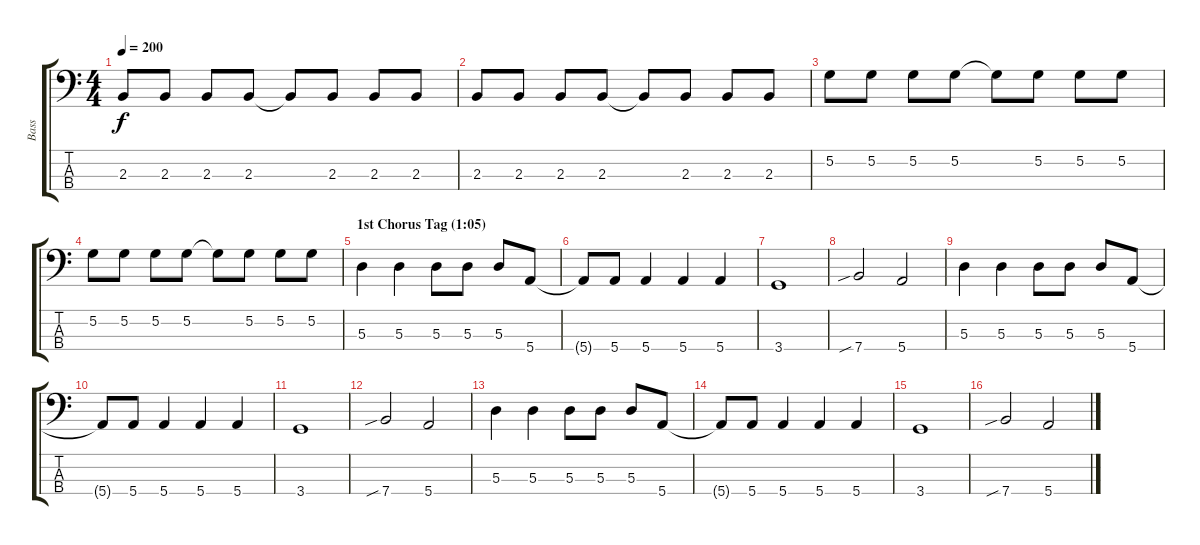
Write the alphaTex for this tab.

\track ("Bass" "Bass") {instrument electricbassfinger}
\staff {score tabs}
\tuning (G2 D2 A1 E1) {hide}
\ts (4 4)
\tempo 200
\clef f4
\ks c
2.3.8{dy f} 2.3.8 2.3.8 2.3.8 2.3{t}.8 2.3.8 2.3.8 2.3.8 |
2.3.8 2.3.8 2.3.8 2.3.8 2.3{t}.8 2.3.8 2.3.8 2.3.8 |
5.2.8 5.2.8 5.2.8 5.2.8 5.2{t}.8 5.2.8 5.2.8 5.2.8 |
5.2.8 5.2.8 5.2.8 5.2.8 5.2{t}.8 5.2.8 5.2.8 5.2.8 |
\section ("" "1st Chorus Tag (1:05)")
5.3.4 5.3.4 5.3.8 5.3.8 5.3.8 5.4.8 |
5.4{t}.8 5.4.8 5.4.4 5.4.4 5.4.4 |
3.4.1 |
7.4{sib}.2 5.4.2 |
5.3.4 5.3.4 5.3.8 5.3.8 5.3.8 5.4.8 |
5.4{t}.8 5.4.8 5.4.4 5.4.4 5.4.4 |
3.4.1 |
7.4{sib}.2 5.4.2 |
5.3.4 5.3.4 5.3.8 5.3.8 5.3.8 5.4.8 |
5.4{t}.8 5.4.8 5.4.4 5.4.4 5.4.4 |
3.4.1 |
7.4{sib}.2 5.4.2
